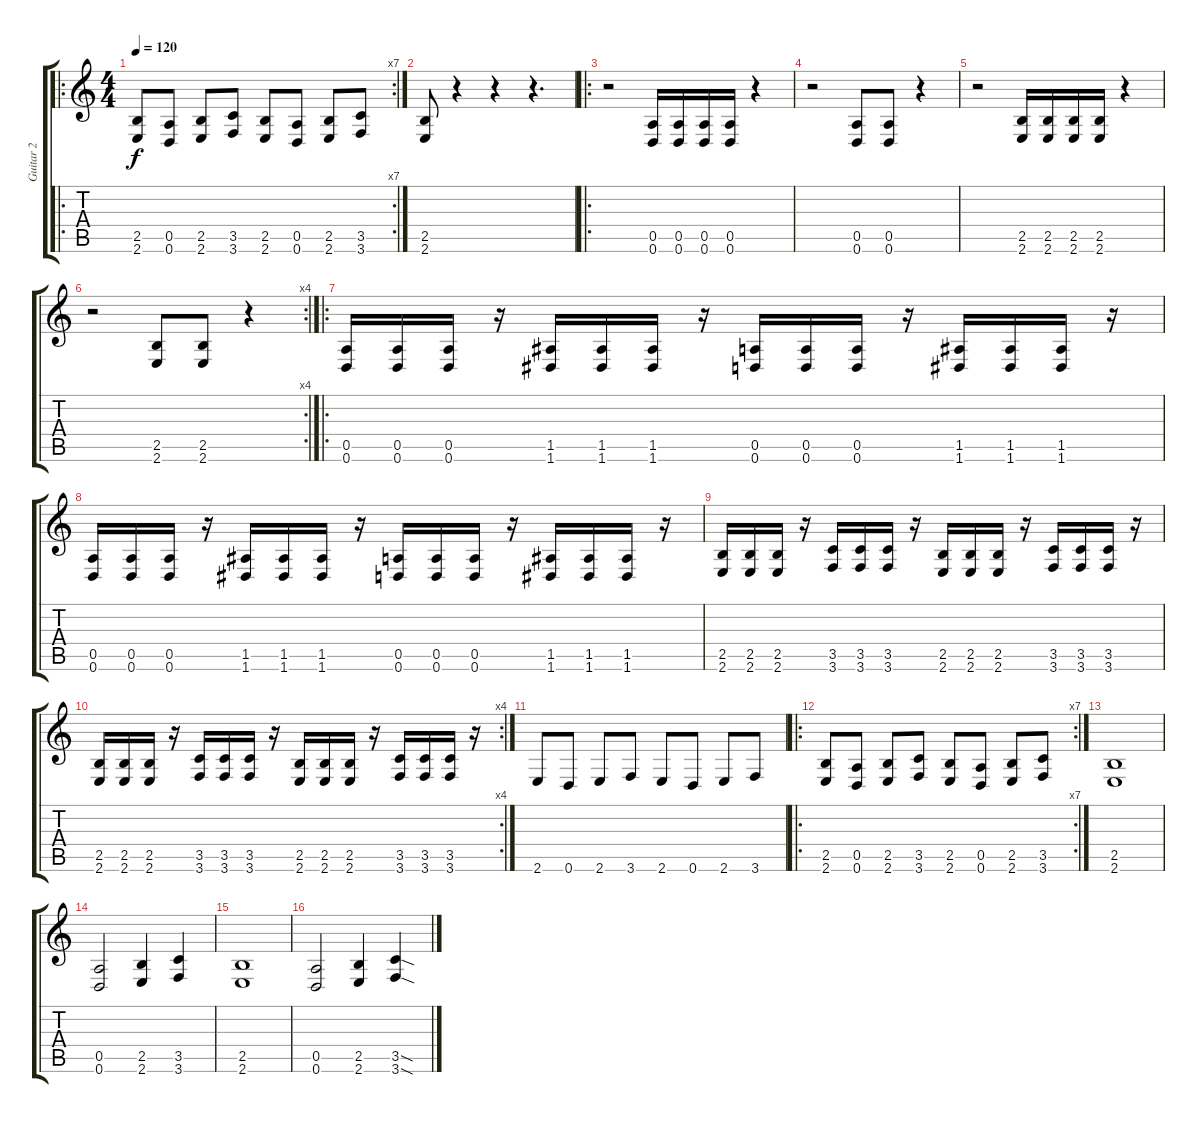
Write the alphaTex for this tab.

\track ("Guitar 2" "Guitar 2") {instrument overdrivenguitar}
\staff {score tabs}
\tuning (E4 B3 G3 D3 A2 D2) {hide}
\ro
\rc 7
\ts (4 4)
\tempo 120
\clef g2
\ks c
(2.5 2.6).8{dy f} (0.5 0.6).8 (2.5 2.6).8 (3.5 3.6).8 (2.5 2.6).8 (0.5 0.6).8 (2.5 2.6).8 (3.5 3.6).8 |
(2.5 2.6).8 r.4 r.4 r.4{d} |
\ro
r.2 (0.5 0.6).16 (0.5 0.6).16 (0.5 0.6).16 (0.5 0.6).16 r.4 |
r.2 (0.5 0.6).8 (0.5 0.6).8 r.4 |
r.2 (2.5 2.6).16 (2.5 2.6).16 (2.5 2.6).16 (2.5 2.6).16 r.4 |
\rc 4
r.2 (2.5 2.6).8 (2.5 2.6).8 r.4 |
\ro
(0.5 0.6).16 (0.5 0.6).16 (0.5 0.6).16 r.16 (1.5 1.6).16 (1.5 1.6).16 (1.5 1.6).16 r.16 (0.5 0.6).16 (0.5 0.6).16 (0.5 0.6).16 r.16 (1.5 1.6).16 (1.5 1.6).16 (1.5 1.6).16 r.16 |
(0.5 0.6).16 (0.5 0.6).16 (0.5 0.6).16 r.16 (1.5 1.6).16 (1.5 1.6).16 (1.5 1.6).16 r.16 (0.5 0.6).16 (0.5 0.6).16 (0.5 0.6).16 r.16 (1.5 1.6).16 (1.5 1.6).16 (1.5 1.6).16 r.16 |
(2.5 2.6).16 (2.5 2.6).16 (2.5 2.6).16 r.16 (3.5 3.6).16 (3.5 3.6).16 (3.5 3.6).16 r.16 (2.5 2.6).16 (2.5 2.6).16 (2.5 2.6).16 r.16 (3.5 3.6).16 (3.5 3.6).16 (3.5 3.6).16 r.16 |
\rc 4
(2.5 2.6).16 (2.5 2.6).16 (2.5 2.6).16 r.16 (3.5 3.6).16 (3.5 3.6).16 (3.5 3.6).16 r.16 (2.5 2.6).16 (2.5 2.6).16 (2.5 2.6).16 r.16 (3.5 3.6).16 (3.5 3.6).16 (3.5 3.6).16 r.16 |
2.6.8 0.6.8 2.6.8 3.6.8 2.6.8 0.6.8 2.6.8 3.6.8 |
\ro
\rc 7
(2.5 2.6).8 (0.5 0.6).8 (2.5 2.6).8 (3.5 3.6).8 (2.5 2.6).8 (0.5 0.6).8 (2.5 2.6).8 (3.5 3.6).8 |
(2.5 2.6).1 |
(0.5 0.6).2 (2.5 2.6).4 (3.5 3.6).4 |
(2.5 2.6).1 |
(0.5 0.6).2 (2.5 2.6).4 (3.5{sod} 3.6{sod}).4
